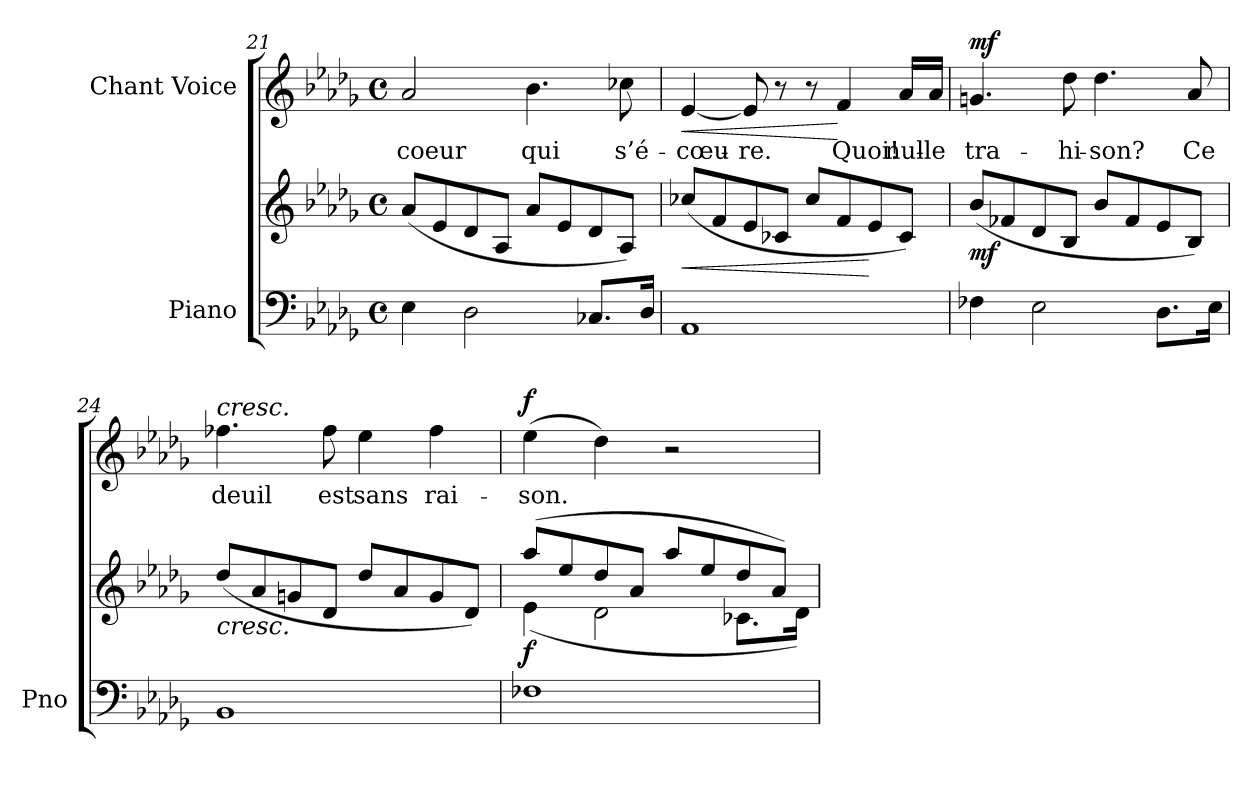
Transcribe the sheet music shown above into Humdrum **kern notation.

**kern	**kern	**dynam	**kern	**text	**dynam
*part2	*part2	*part2	*part1	*part1	*part1
*staff3	*staff2	*staff2/3	*staff1	*staff1	*staff1
*I"Piano	*	*	*I"Chant               Voice	*	*
*I'Pno	*	*	*	*	*
*clefF4	*clefG2	*	*clefG2	*	*
*k[b-e-a-d-g-]	*k[b-e-a-d-g-]	*	*k[b-e-a-d-g-]	*	*
*M4/4	*M4/4	*	*M4/4	*	*
*met(c)	*met(c)	*	*met(c)	*	*
=21	=21	=21	=21	=21	=21
4E-\	(8a-/L	.	2a-/	coeur	.
.	8e-/	.	.	.	.
2D-\	8d-/	.	.	.	.
.	8A-/J	.	.	.	.
.	8a-/L	.	4.b-\	qui	.
.	8e-/	.	.	.	.
8.C-X/L	8d-/	.	.	.	.
.	8A-/J)	.	8cc-X\	s’é-	.
16D-/Jk	.	.	.	.	.
=22	=22	=22	=22	=22	=22
!	!	!LO:HP:b	!	!	!LO:HP:b
1AA-	(8cc-X/L	<	[4e-/	-cœu-	<
.	8f/	.	.	.	.
.	8e-/	.	8e-/]	-re.	.
.	8c-X/J	.	8r	.	.
.	8cc-/L	.	8r	.	.
.	8f/	.	4f/	Quoi!	[
.	8e-/	[	.	.	.
.	8c-/J)	.	16a-/LL	nul-	.
.	.	.	16a-/JJ	-le	.
=23	=23	=23	=23	=23	=23
!	!	!LO:DY:b	!	!	!LO:DY:a
4F-X\	(8b-/L	mf	4.gn/	tra-	mf
.	8f-X/	.	.	.	.
2E-\	8d-/	.	.	.	.
.	8B-/J	.	8dd-\	-hi-	.
.	8b-/L	.	4.dd-\	-son?	.
.	8f-/	.	.	.	.
8.D-\L	8e-/	.	.	.	.
.	8B-/J)	.	8a-/	Ce	.
16E-\Jk	.	.	.	.	.
=24	=24	=24	=24	=24	=24
!	!	!	!LO:TX:a:i:t=cresc.	!	!
!	!LO:TX:b:i:t=cresc.	!	!	!	!
1BB-	(8dd-/L	.	4.ff-X\	deuil	.
.	8a-/	.	.	.	.
.	8gn/	.	.	.	.
.	8d-/J	.	8ff-\	est	.
.	8dd-/L	.	4ee-\	sans	.
.	8a-/	.	.	.	.
.	8g/	.	4ff-\	rai-	.
.	8d-/J)	.	.	.	.
=25	=25	=25	=25	=25	=25
*	*^	*	*	*	*
!	!	!	!LO:DY:b	!	!	!LO:DY:a
1F-X	(8aa-/L	(4e-\	f	(4ee-\	-son.	f
.	8ee-/	.	.	.	.	.
.	8dd-/	2d-\	.	4dd-\)	.	.
.	8a-/J	.	.	.	.	.
.	8aa-/L	.	.	2r	.	.
.	8ee-/	.	.	.	.	.
.	8dd-/	8.c-X\L	.	.	.	.
.	8a-/J)	.	.	.	.	.
.	.	16d-\Jk)	.	.	.	.
*	*v	*v	*	*	*	*
=	=	=	=	=	=
*-	*-	*-	*-	*-	*-
